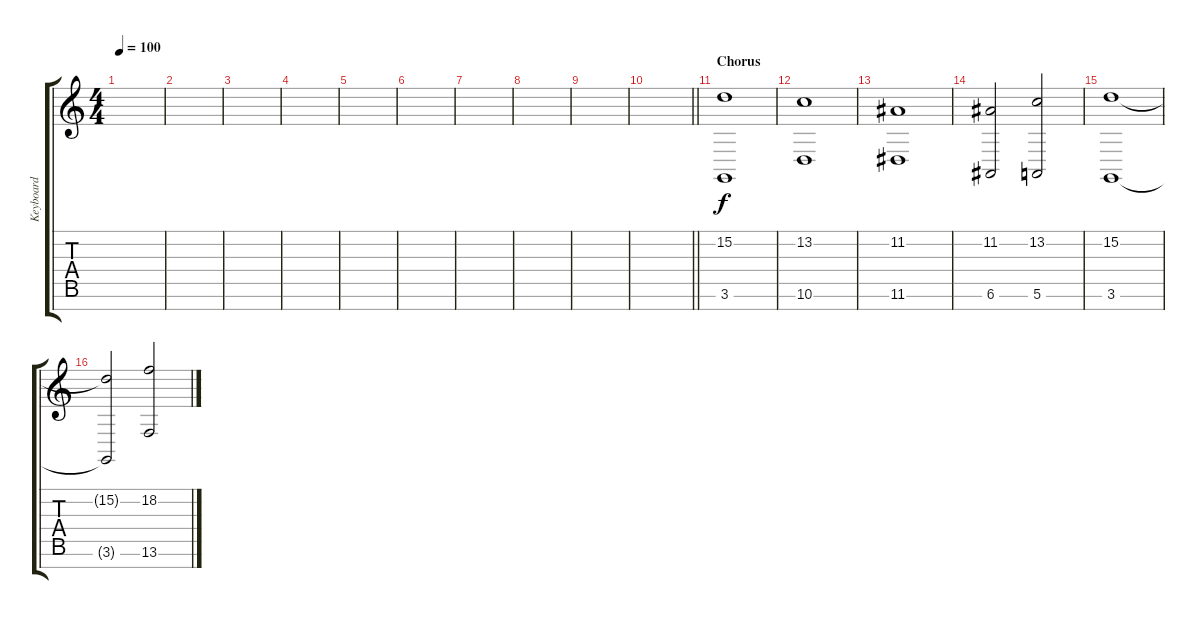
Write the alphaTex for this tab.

\track ("Keyboard" "Keyboard") {instrument stringensemble2}
\staff {score tabs}
\tuning (E4 B3 G3 D3 A2 E2 B1) {hide}
\ts (4 4)
\tempo 100
\clef g2
\ks c
|
|
|
|
|
|
|
|
|
\barLineRight lightlight
|
\section ("" "Chorus")
(15.2 3.6).1{volume 11} |
(13.2 10.6).1 |
(11.2 11.6).1 |
(11.2 6.6).2 (13.2 5.6).2 |
(15.2 3.6).1 |
(15.2{t} 3.6{t}).2 (18.2 13.6).2
